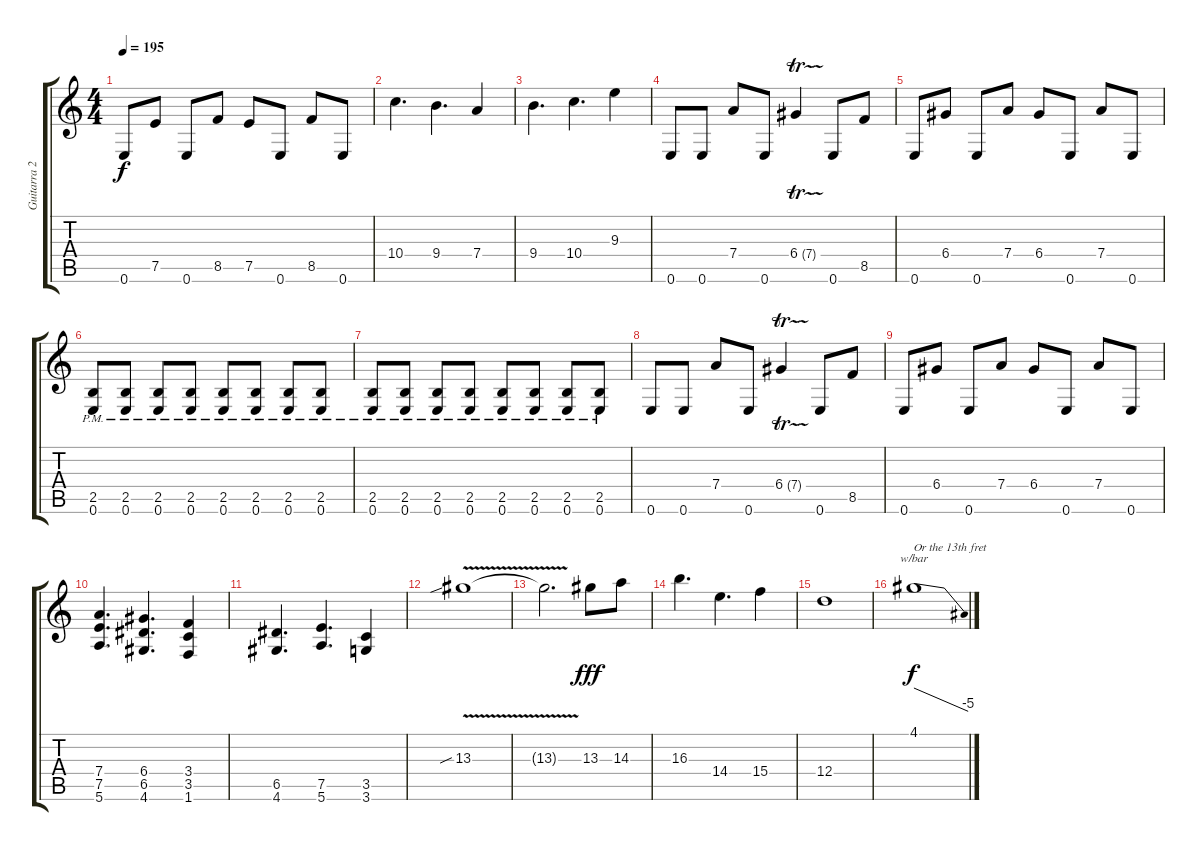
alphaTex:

\track ("Guitarra 2" "Guitarra 2") {instrument distortionguitar}
\staff {score tabs}
\tuning (E4 B3 G3 D3 A2 E2) {hide}
\ts (4 4)
\tempo 195
\clef g2
\ks c
0.6.8{dy f} 7.5.8 0.6.8 8.5.8 7.5.8 0.6.8 8.5.8 0.6.8 |
10.4.4{d} 9.4.4{d} 7.4.4 |
9.4.4{d} 10.4.4{d} 9.3.4 |
0.6.8 0.6.8 7.4.8 0.6.8 6.4{tr (7 16)}.4 0.6.8 8.5.8 |
0.6.8 6.4.8 0.6.8 7.4.8 6.4.8 0.6.8 7.4.8 0.6.8 |
(2.5{pm} 0.6{pm}).8 (2.5{pm} 0.6{pm}).8 (2.5{pm} 0.6{pm}).8 (2.5{pm} 0.6{pm}).8 (2.5{pm} 0.6{pm}).8 (2.5{pm} 0.6{pm}).8 (2.5{pm} 0.6{pm}).8 (2.5{pm} 0.6{pm}).8 |
(2.5{pm} 0.6{pm}).8 (2.5{pm} 0.6{pm}).8 (2.5{pm} 0.6{pm}).8 (2.5{pm} 0.6{pm}).8 (2.5{pm} 0.6{pm}).8 (2.5{pm} 0.6{pm}).8 (2.5{pm} 0.6{pm}).8 (2.5{pm} 0.6{pm}).8 |
0.6.8 0.6.8 7.4.8 0.6.8 6.4{tr (7 16)}.4 0.6.8 8.5.8 |
0.6.8 6.4.8 0.6.8 7.4.8 6.4.8 0.6.8 7.4.8 0.6.8 |
(7.4 7.5 5.6).4{d} (6.4 6.5 4.6).4{d} (3.4 3.5 1.6).4 |
(6.5 4.6).4{d} (7.5 5.6).4{d} (3.5 3.6).4 |
13.3{v sib}.1{volume 16} |
13.3{t}.2{d} 13.3.8{dy fff} 14.3.8 |
16.3.4{d} 14.4.4{d} 15.4.4 |
12.4.1 |
4.1.1{tbe (dive default 0 0 60 -20) txt "Or the 13th fret" dy f}
